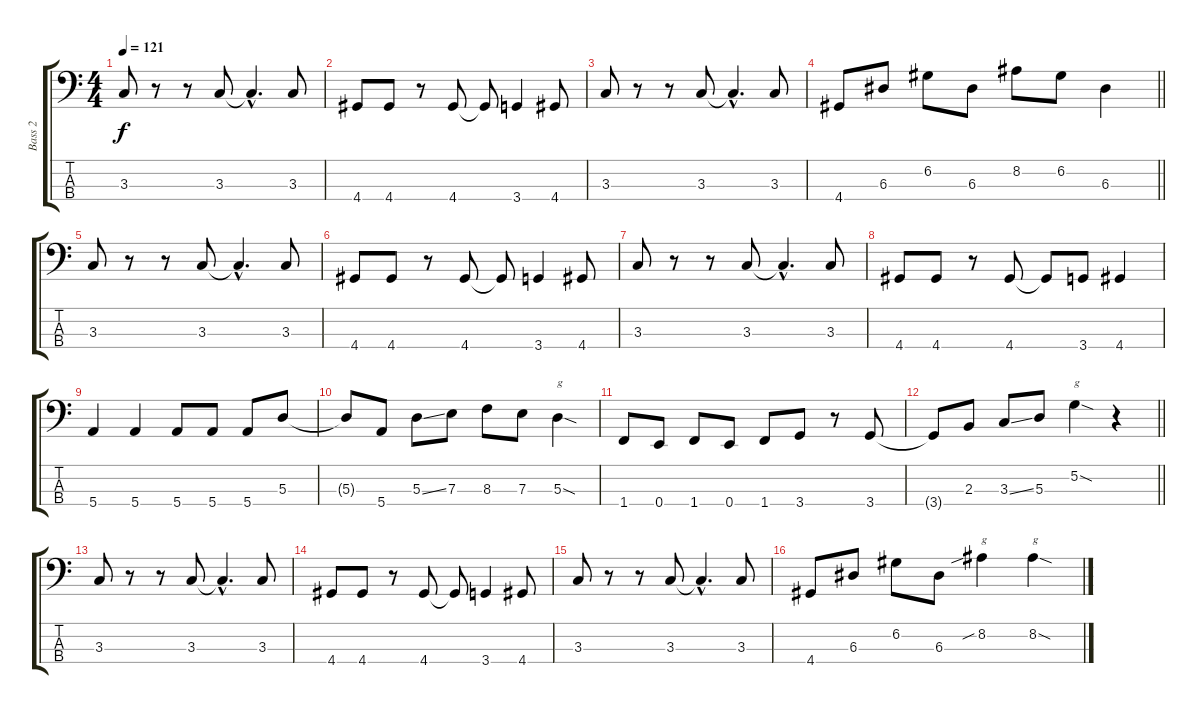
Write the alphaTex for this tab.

\track ("Bass 2" "Bass 2") {instrument electricbasspick}
\staff {score tabs}
\tuning (G2 D2 A1 E1) {hide}
\ts (4 4)
\tempo 121
\clef f4
\ks c
3.3.8{dy f} r.8 r.8 3.3.8 3.3{hac t}.4{d} 3.3.8 |
4.4.8 4.4.8 r.8 4.4.8 4.4{t}.8 3.4.4 4.4.8 |
3.3.8 r.8 r.8 3.3.8 3.3{hac t}.4{d} 3.3.8 |
\barLineRight lightlight
4.4.8 6.3.8 6.2.8 6.3.8 8.2.8 6.2.8 6.3.4 |
3.3.8 r.8 r.8 3.3.8 3.3{hac t}.4{d} 3.3.8 |
4.4.8 4.4.8 r.8 4.4.8 4.4{t}.8 3.4.4 4.4.8 |
3.3.8 r.8 r.8 3.3.8 3.3{hac t}.4{d} 3.3.8 |
4.4.8 4.4.8 r.8 4.4.8 4.4{t}.8 3.4.8 4.4.4 |
5.4.4 5.4.4 5.4.8 5.4.8 5.4.8 5.3.8 |
5.3{t}.8 5.4.8 5.3{ss}.8 7.3.8 8.3.8 7.3.8 5.3{sod}.4{txt "g"} |
1.4.8 0.4.8 1.4.8 0.4.8 1.4.8 3.4.8 r.8 3.4.8 |
\barLineRight lightlight
3.4{t}.8 2.3.8 3.3{ss}.8 5.3.8 5.2{sod}.4{txt "g"} r.4 |
3.3.8 r.8 r.8 3.3.8 3.3{hac t}.4{d} 3.3.8 |
4.4.8 4.4.8 r.8 4.4.8 4.4{t}.8 3.4.4 4.4.8 |
3.3.8 r.8 r.8 3.3.8 3.3{hac t}.4{d} 3.3.8 |
4.4.8 6.3.8 6.2.8 6.3.8 8.2{sib}.4{txt "g"} 8.2{sod}.4{txt "g"}
